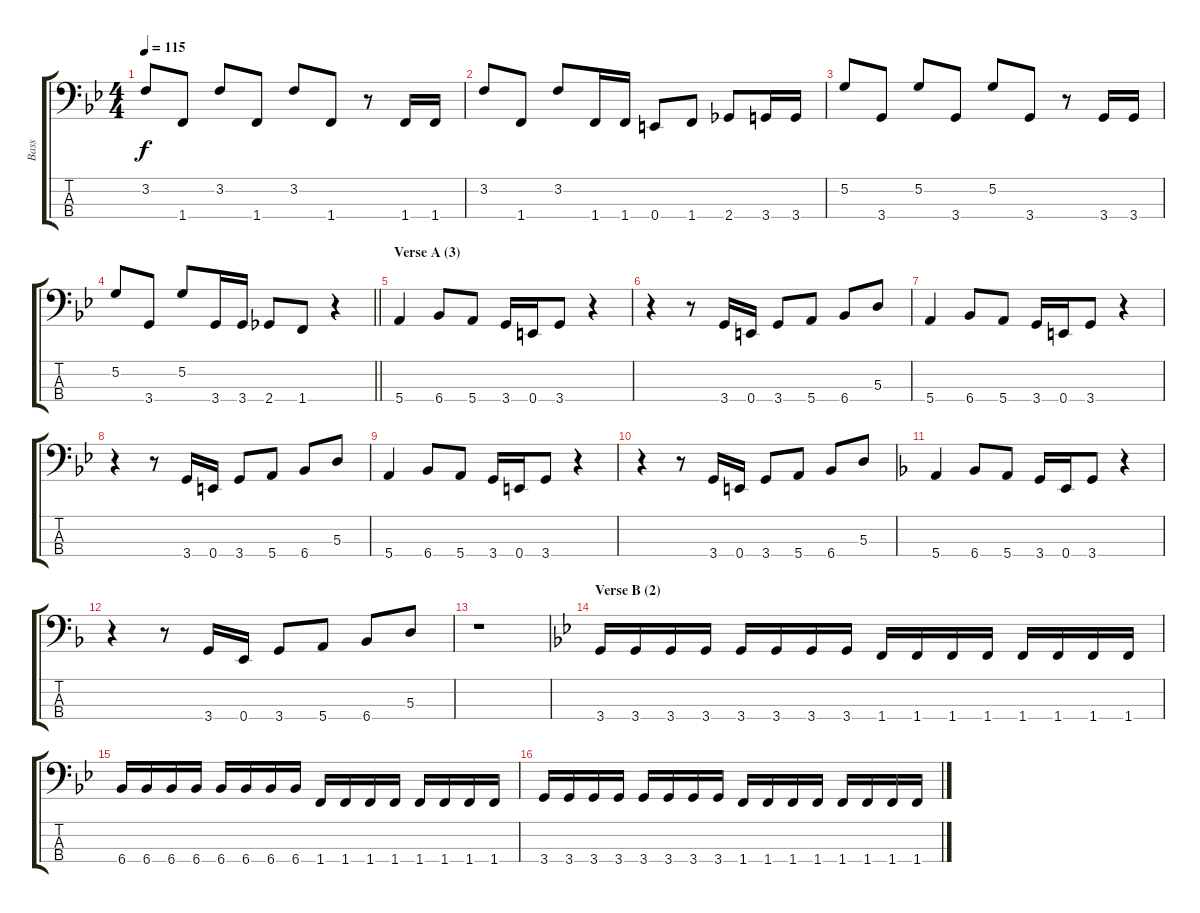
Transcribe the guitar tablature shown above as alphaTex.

\track ("Bass" "Bass") {instrument electricbasspick}
\staff {score tabs}
\tuning (G2 D2 A1 E1) {hide}
\ts (4 4)
\tempo 115
\clef f4
\ks bb
3.2.8{dy f} 1.4.8 3.2.8 1.4.8 3.2.8 1.4.8 r.8 1.4.16 1.4.16 |
3.2.8 1.4.8 3.2.8 1.4.16 1.4.16 0.4.8 1.4.8 2.4.8 3.4.16 3.4.16 |
5.2.8 3.4.8 5.2.8 3.4.8 5.2.8 3.4.8 r.8 3.4.16 3.4.16 |
\barLineRight lightlight
5.2.8 3.4.8 5.2.8 3.4.16 3.4.16 2.4.8 1.4.8 r.4 |
\section ("" "Verse A (3)")
5.4.4 6.4.8 5.4.8 3.4.16 0.4.16 3.4.8 r.4 |
r.4 r.8 3.4.16 0.4.16 3.4.8 5.4.8 6.4.8 5.3.8 |
5.4.4 6.4.8 5.4.8 3.4.16 0.4.16 3.4.8 r.4 |
r.4 r.8 3.4.16 0.4.16 3.4.8 5.4.8 6.4.8 5.3.8 |
5.4.4 6.4.8 5.4.8 3.4.16 0.4.16 3.4.8 r.4 |
r.4 r.8 3.4.16 0.4.16 3.4.8 5.4.8 6.4.8 5.3.8 |
\ks f
5.4.4 6.4.8 5.4.8 3.4.16 0.4.16 3.4.8 r.4 |
r.4 r.8 3.4.16 0.4.16 3.4.8 5.4.8 6.4.8 5.3.8 |
r.1 |
\section ("" "Verse B (2)")
\ks bb
3.4.16 3.4.16 3.4.16 3.4.16 3.4.16 3.4.16 3.4.16 3.4.16 1.4.16 1.4.16 1.4.16 1.4.16 1.4.16 1.4.16 1.4.16 1.4.16 |
6.4.16 6.4.16 6.4.16 6.4.16 6.4.16 6.4.16 6.4.16 6.4.16 1.4.16 1.4.16 1.4.16 1.4.16 1.4.16 1.4.16 1.4.16 1.4.16 |
3.4.16 3.4.16 3.4.16 3.4.16 3.4.16 3.4.16 3.4.16 3.4.16 1.4.16 1.4.16 1.4.16 1.4.16 1.4.16 1.4.16 1.4.16 1.4.16
